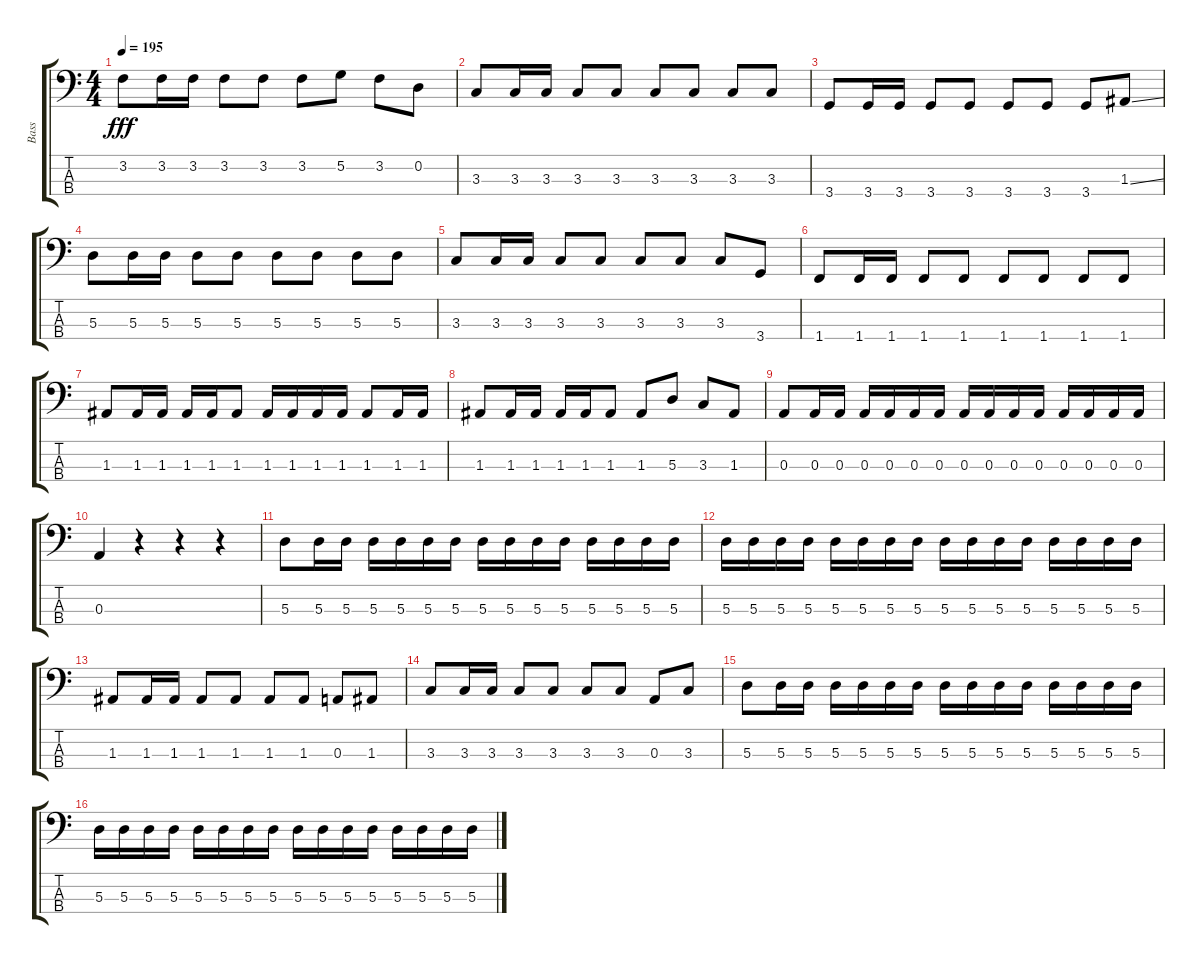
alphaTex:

\track ("Bass" "Bass") {instrument electricbassfinger}
\staff {score tabs}
\tuning (G2 D2 A1 E1) {hide}
\ts (4 4)
\tempo 195
\clef f4
\ks c
3.2.8{dy fff} 3.2.16 3.2.16 3.2.8 3.2.8 3.2.8 5.2.8 3.2.8 0.2.8 |
3.3.8 3.3.16 3.3.16 3.3.8 3.3.8 3.3.8 3.3.8 3.3.8 3.3.8 |
3.4.8 3.4.16 3.4.16 3.4.8 3.4.8 3.4.8 3.4.8 3.4.8 1.3{ss}.8 |
5.3.8 5.3.16 5.3.16 5.3.8 5.3.8 5.3.8 5.3.8 5.3.8 5.3.8 |
3.3.8 3.3.16 3.3.16 3.3.8 3.3.8 3.3.8 3.3.8 3.3.8 3.4.8 |
1.4.8 1.4.16 1.4.16 1.4.8 1.4.8 1.4.8 1.4.8 1.4.8 1.4.8 |
1.3.8 1.3.16 1.3.16 1.3.16 1.3.16 1.3.8 1.3.16 1.3.16 1.3.16 1.3.16 1.3.8 1.3.16 1.3.16 |
1.3.8 1.3.16 1.3.16 1.3.16 1.3.16 1.3.8 1.3.8 5.3.8 3.3.8 1.3.8 |
0.3.8 0.3.16 0.3.16 0.3.16 0.3.16 0.3.16 0.3.16 0.3.16 0.3.16 0.3.16 0.3.16 0.3.16 0.3.16 0.3.16 0.3.16 |
0.3.4 r.4 r.4 r.4 |
5.3.8 5.3.16 5.3.16 5.3.16 5.3.16 5.3.16 5.3.16 5.3.16 5.3.16 5.3.16 5.3.16 5.3.16 5.3.16 5.3.16 5.3.16 |
5.3.16 5.3.16 5.3.16 5.3.16 5.3.16 5.3.16 5.3.16 5.3.16 5.3.16 5.3.16 5.3.16 5.3.16 5.3.16 5.3.16 5.3.16 5.3.16 |
1.3.8 1.3.16 1.3.16 1.3.8 1.3.8 1.3.8 1.3.8 0.3.8 1.3.8 |
3.3.8 3.3.16 3.3.16 3.3.8 3.3.8 3.3.8 3.3.8 0.3.8 3.3.8 |
5.3.8 5.3.16 5.3.16 5.3.16 5.3.16 5.3.16 5.3.16 5.3.16 5.3.16 5.3.16 5.3.16 5.3.16 5.3.16 5.3.16 5.3.16 |
5.3.16 5.3.16 5.3.16 5.3.16 5.3.16 5.3.16 5.3.16 5.3.16 5.3.16 5.3.16 5.3.16 5.3.16 5.3.16 5.3.16 5.3.16 5.3.16
